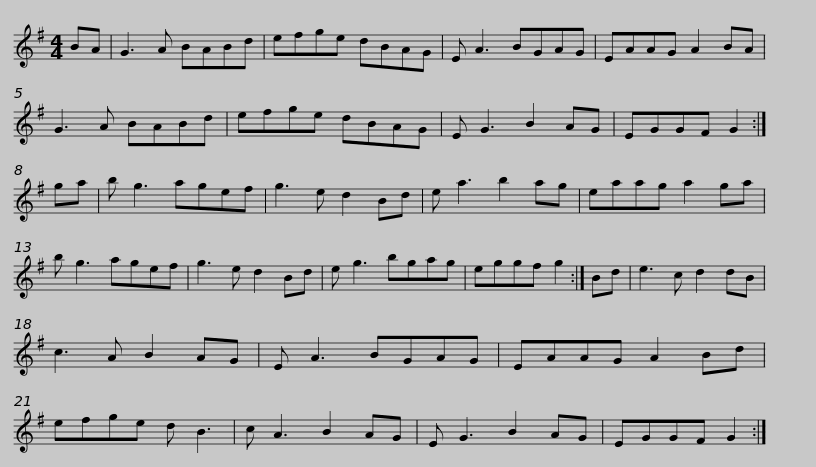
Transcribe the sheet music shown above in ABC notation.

X:1
L:1/8
M:4/4
I:linebreak $
K:G
V:1 treble
V:1
 BA | G3 A BABd | efge dBAG | E A3 BGAG | EAAG A2 BA | %5
 G3 A BABd |$ efge dBAG | E G3 B2 AG | EGGF G2 :| ga | %10
 b g3 agef | g3 e d2 Bd | e a3 b2 ag |$ eaag a2 ga | b g3 agef | %15
 g3 e d2 Bd | e g3 bgag | eggf g2 :| Bd | e3 c d2 dB |$ %20
 c3 A B2 AG | E A3 BGAG | EAAG A2 Bd | efge d B3 | c A3 B2 AG | %25
 E G3 B2 AG | EGGF G2 :| %27
